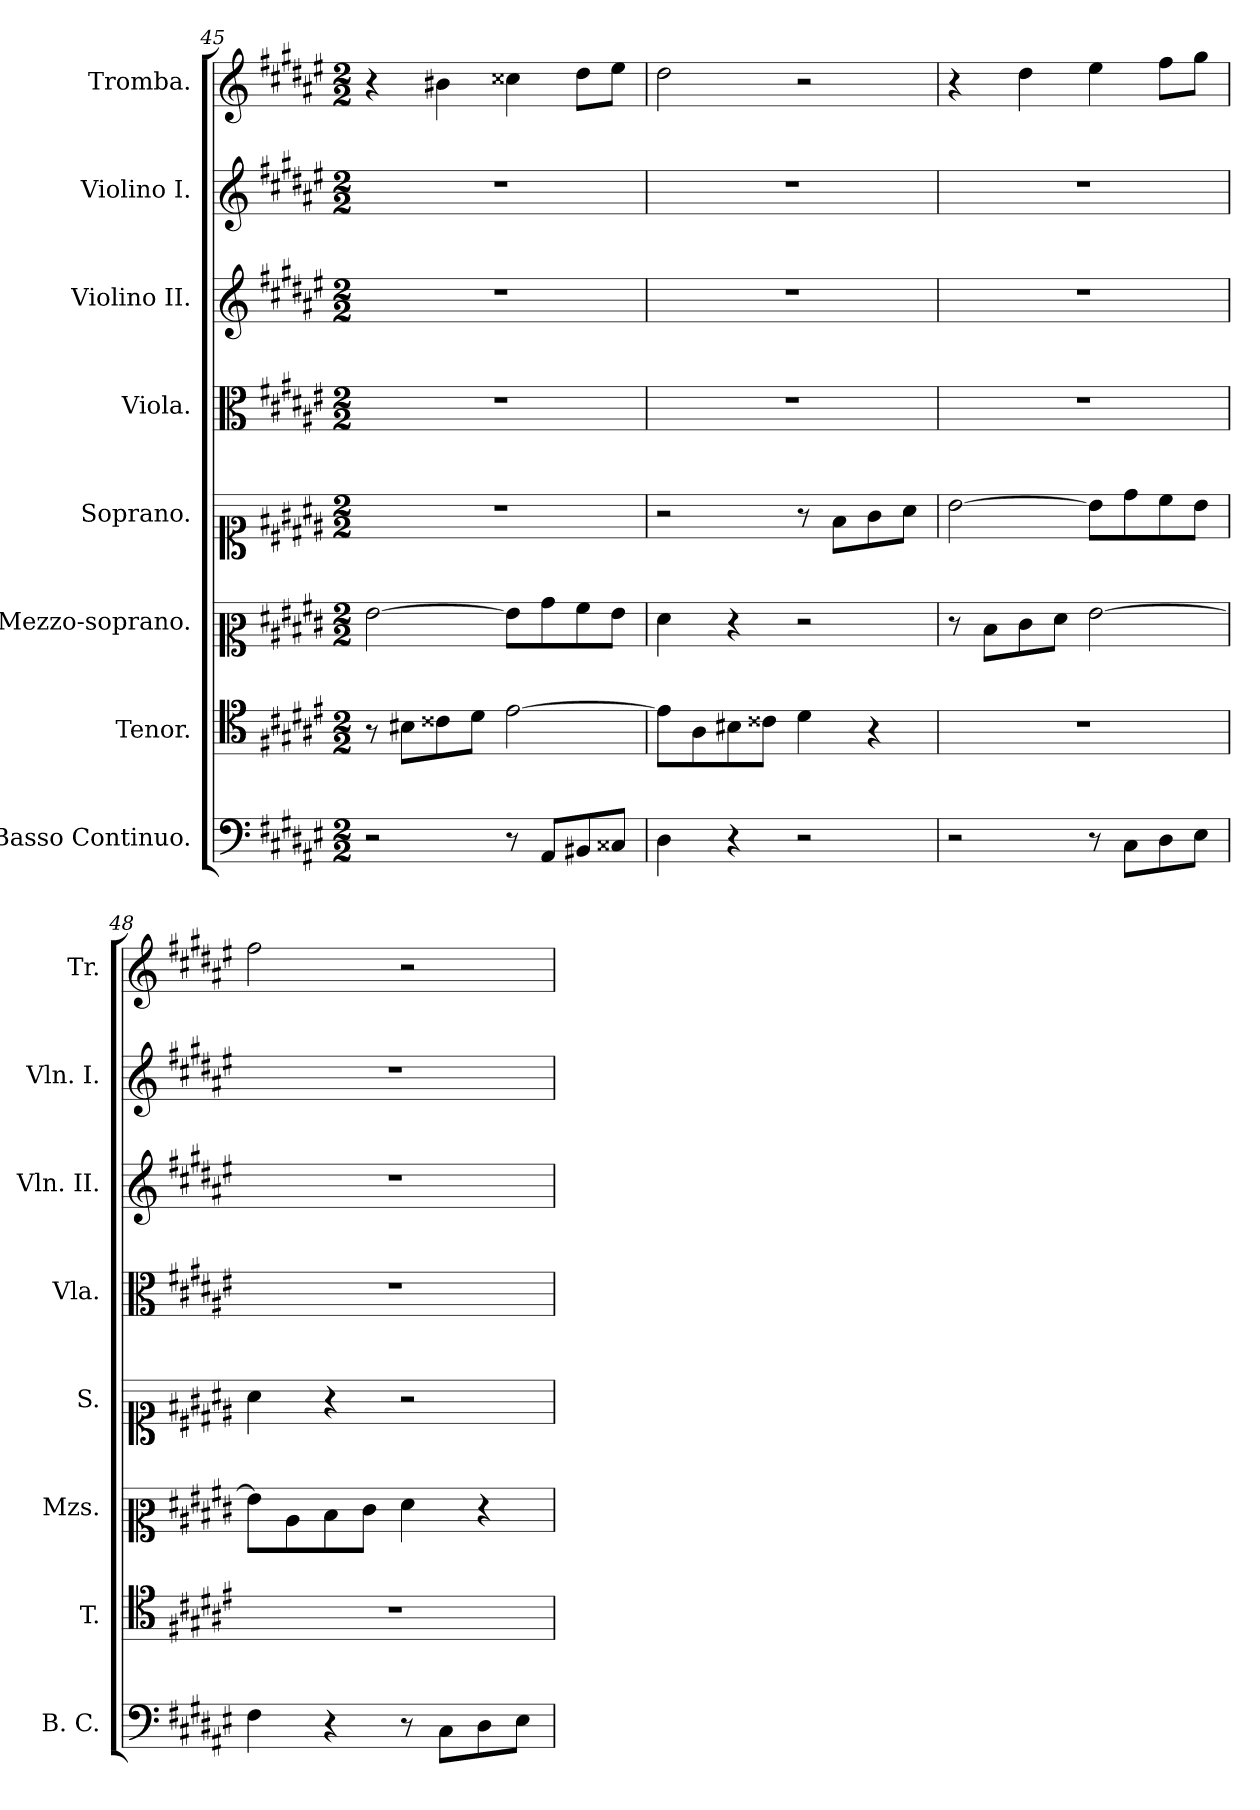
**kern	**kern	**kern	**kern	**kern	**kern	**kern	**kern
*part8	*part7	*part6	*part5	*part4	*part3	*part2	*part1
*staff8	*staff7	*staff6	*staff5	*staff4	*staff3	*staff2	*staff1
*I"Basso Continuo.	*I"Tenor.	*I"Mezzo-soprano.	*I"Soprano.	*I"Viola.	*I"Violino II.	*I"Violino I.	*I"Tromba.
*I'B. C.	*I'T.	*I'Mzs.	*I'S.	*I'Vla.	*I'Vln. II.	*I'Vln. I.	*I'Tr.
*clefF4	*clefC4	*clefC2	*clefC1	*clefC3	*clefG2	*clefG2	*clefG2
*k[f#c#g#d#a#e#]	*k[f#c#g#d#a#e#]	*k[f#c#g#d#a#e#]	*k[f#c#g#d#a#e#]	*k[f#c#g#d#a#e#]	*k[f#c#g#d#a#e#]	*k[f#c#g#d#a#e#]	*k[f#c#g#d#a#e#]
*M2/2	*M2/2	*M2/2	*M2/2	*M2/2	*M2/2	*M2/2	*M2/2
=45	=45	=45	=45	=45	=45	=45	=45
2r	8r	[2g#\	1r	1r	1r	1r	4r
.	8B#X\L	.	.	.	.	.	.
.	8c##X\	.	.	.	.	.	4b#X\
.	8d#\J	.	.	.	.	.	.
8r	[2e#\	8g#\L]	.	.	.	.	4cc##X\
8AA#/L	.	8b\	.	.	.	.	.
8BB#X/	.	8a#\	.	.	.	.	8dd#\L
8C##X/J	.	8g#\J	.	.	.	.	8ee#\J
=46	=46	=46	=46	=46	=46	=46	=46
4D#\	8e#\L]	4f#\	2r	1r	1r	1r	2dd#\
.	8A#\	.	.	.	.	.	.
4r	8B#X\	4r	.	.	.	.	.
.	8c##X\J	.	.	.	.	.	.
2r	4d#\	2r	8r	.	.	.	2r
.	.	.	8f#\L	.	.	.	.
.	4r	.	8g#\	.	.	.	.
.	.	.	8a#\J	.	.	.	.
=47	=47	=47	=47	=47	=47	=47	=47
2r	1r	8r	[2b\	1r	1r	1r	4r
.	.	8d#\L	.	.	.	.	.
.	.	8e#\	.	.	.	.	4dd#\
.	.	8f#\J	.	.	.	.	.
8r	.	[2g#\	8b\L]	.	.	.	4ee#\
8C#\L	.	.	8dd#\	.	.	.	.
8D#\	.	.	8cc#\	.	.	.	8ff#\L
8E#\J	.	.	8b\J	.	.	.	8gg#\J
=48	=48	=48	=48	=48	=48	=48	=48
4F#\	1r	8g#\L]	4a#\	1r	1r	1r	2ff#\
.	.	8c#\	.	.	.	.	.
4r	.	8d#\	4r	.	.	.	.
.	.	8e#\J	.	.	.	.	.
8r	.	4f#\	2r	.	.	.	2r
8C#\L	.	.	.	.	.	.	.
8D#\	.	4r	.	.	.	.	.
8E#\J	.	.	.	.	.	.	.
=	=	=	=	=	=	=	=
*-	*-	*-	*-	*-	*-	*-	*-
